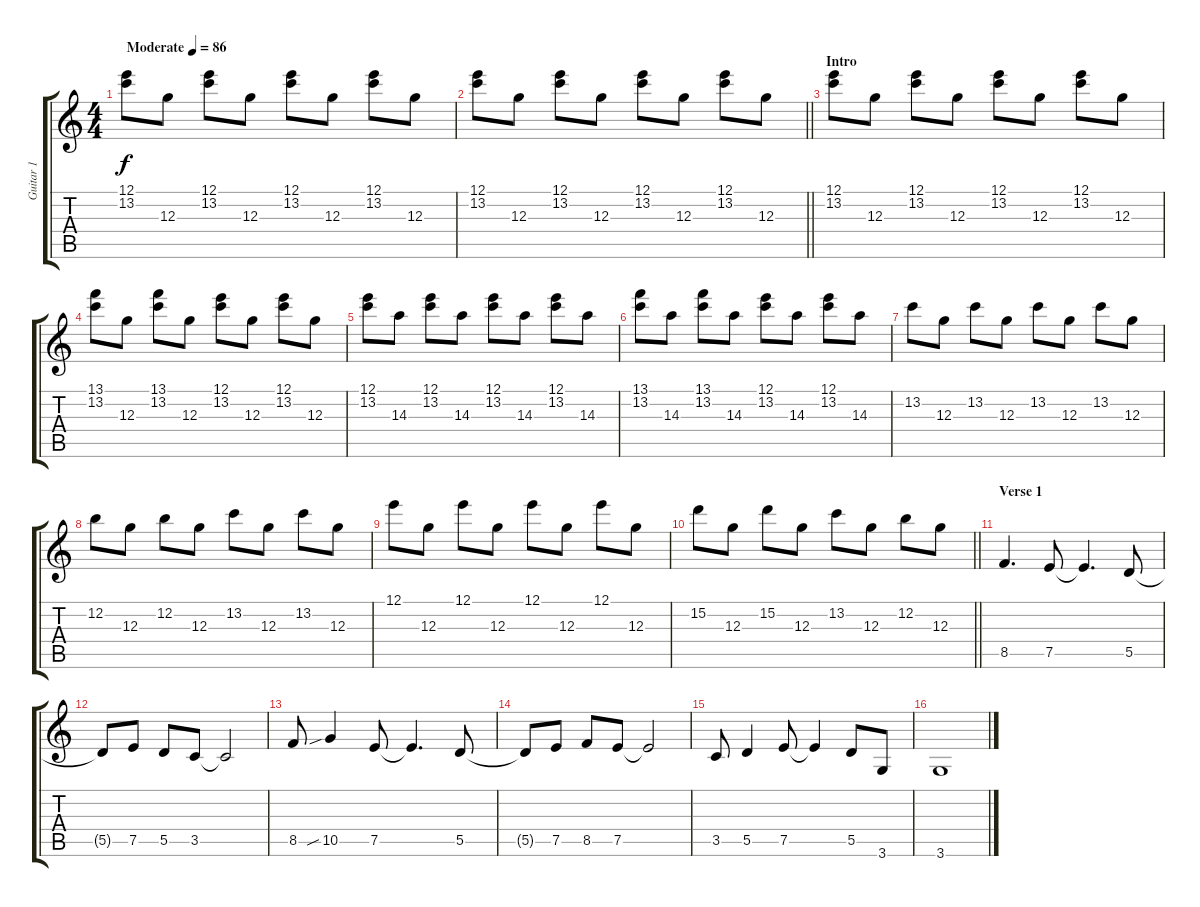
\track ("Guitar 1" "Guitar 1") {instrument overdrivenguitar}
\staff {score tabs}
\tuning (E4 B3 G3 D3 A2 E2) {hide}
\ts (4 4)
\tempo (86 "Moderate")
\clef g2
\ks c
(12.1 13.2).8{dy f instrument overdrivenguitar} 12.3.8 (12.1 13.2).8 12.3.8 (12.1 13.2).8 12.3.8 (12.1 13.2).8 12.3.8 |
\barLineRight lightlight
(12.1 13.2).8 12.3.8 (12.1 13.2).8 12.3.8 (12.1 13.2).8 12.3.8 (12.1 13.2).8 12.3.8 |
\section ("" "Intro")
(12.1 13.2).8 12.3.8 (12.1 13.2).8 12.3.8 (12.1 13.2).8 12.3.8 (12.1 13.2).8 12.3.8 |
(13.1 13.2).8 12.3.8 (13.1 13.2).8 12.3.8 (12.1 13.2).8 12.3.8 (12.1 13.2).8 12.3.8 |
(12.1 13.2).8 14.3.8 (12.1 13.2).8 14.3.8 (12.1 13.2).8 14.3.8 (12.1 13.2).8 14.3.8 |
(13.1 13.2).8 14.3.8 (13.1 13.2).8 14.3.8 (12.1 13.2).8 14.3.8 (12.1 13.2).8 14.3.8 |
13.2.8 12.3.8 13.2.8 12.3.8 13.2.8 12.3.8 13.2.8 12.3.8 |
12.2.8 12.3.8 12.2.8 12.3.8 13.2.8 12.3.8 13.2.8 12.3.8 |
12.1.8 12.3.8 12.1.8 12.3.8 12.1.8 12.3.8 12.1.8 12.3.8 |
\barLineRight lightlight
15.2.8 12.3.8 15.2.8 12.3.8 13.2.8 12.3.8 12.2.8 12.3.8 |
\section ("" "Verse 1")
8.5.4{d} 7.5.8 7.5{t}.4{d} 5.5.8 |
5.5{t}.8 7.5.8 5.5.8 3.5.8 3.5{t}.2 |
8.5.8 10.5{sib}.4 7.5.8 7.5{t}.4{d} 5.5.8 |
5.5{t}.8 7.5.8 8.5.8 7.5.8 7.5{t}.2 |
3.5.8 5.5.4 7.5.8 7.5{t}.4 5.5.8 3.6.8 |
3.6.1
